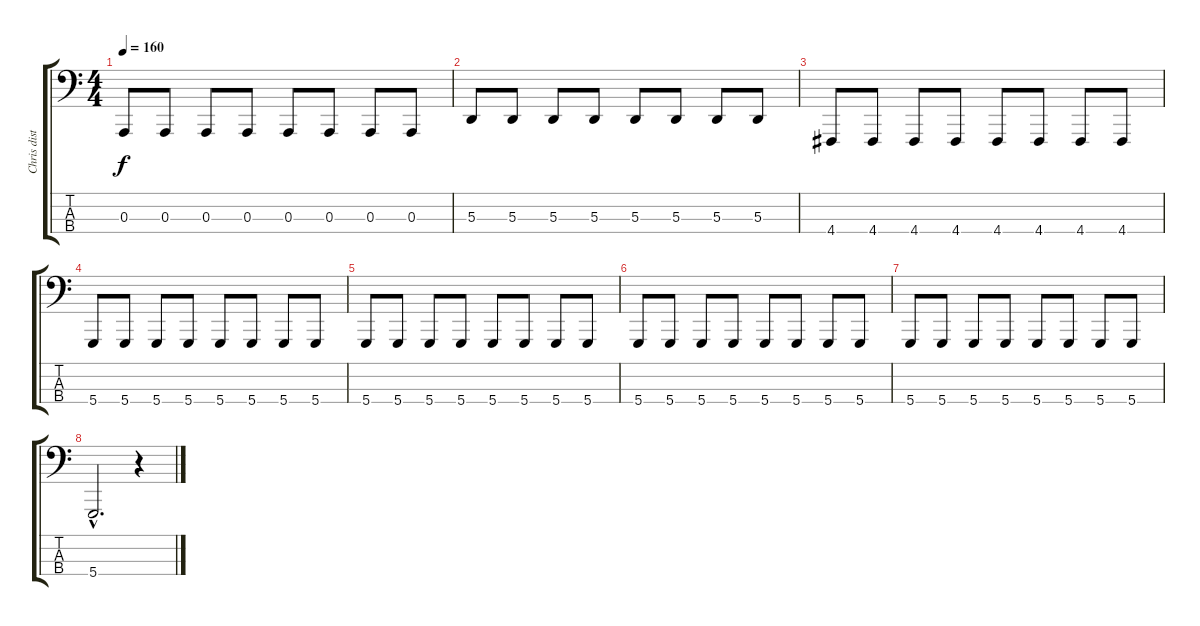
\track ("Chris dist" "Chris dist") {instrument synthbrass1}
\staff {score tabs}
\tuning (G2 D2 A1 D1) {hide}
\ts (4 4)
\tempo 160
\clef f4
\ks c
0.3.8{dy f} 0.3.8 0.3.8 0.3.8 0.3.8 0.3.8 0.3.8 0.3.8 |
5.3.8 5.3.8 5.3.8 5.3.8 5.3.8 5.3.8 5.3.8 5.3.8 |
4.4.8 4.4.8 4.4.8 4.4.8 4.4.8 4.4.8 4.4.8 4.4.8 |
5.4.8 5.4.8 5.4.8 5.4.8 5.4.8 5.4.8 5.4.8 5.4.8 |
5.4.8 5.4.8 5.4.8 5.4.8 5.4.8 5.4.8 5.4.8 5.4.8 |
5.4.8 5.4.8 5.4.8 5.4.8 5.4.8 5.4.8 5.4.8 5.4.8 |
5.4.8 5.4.8 5.4.8 5.4.8 5.4.8 5.4.8 5.4.8 5.4.8 |
5.4{hac}.2{d} r.4
